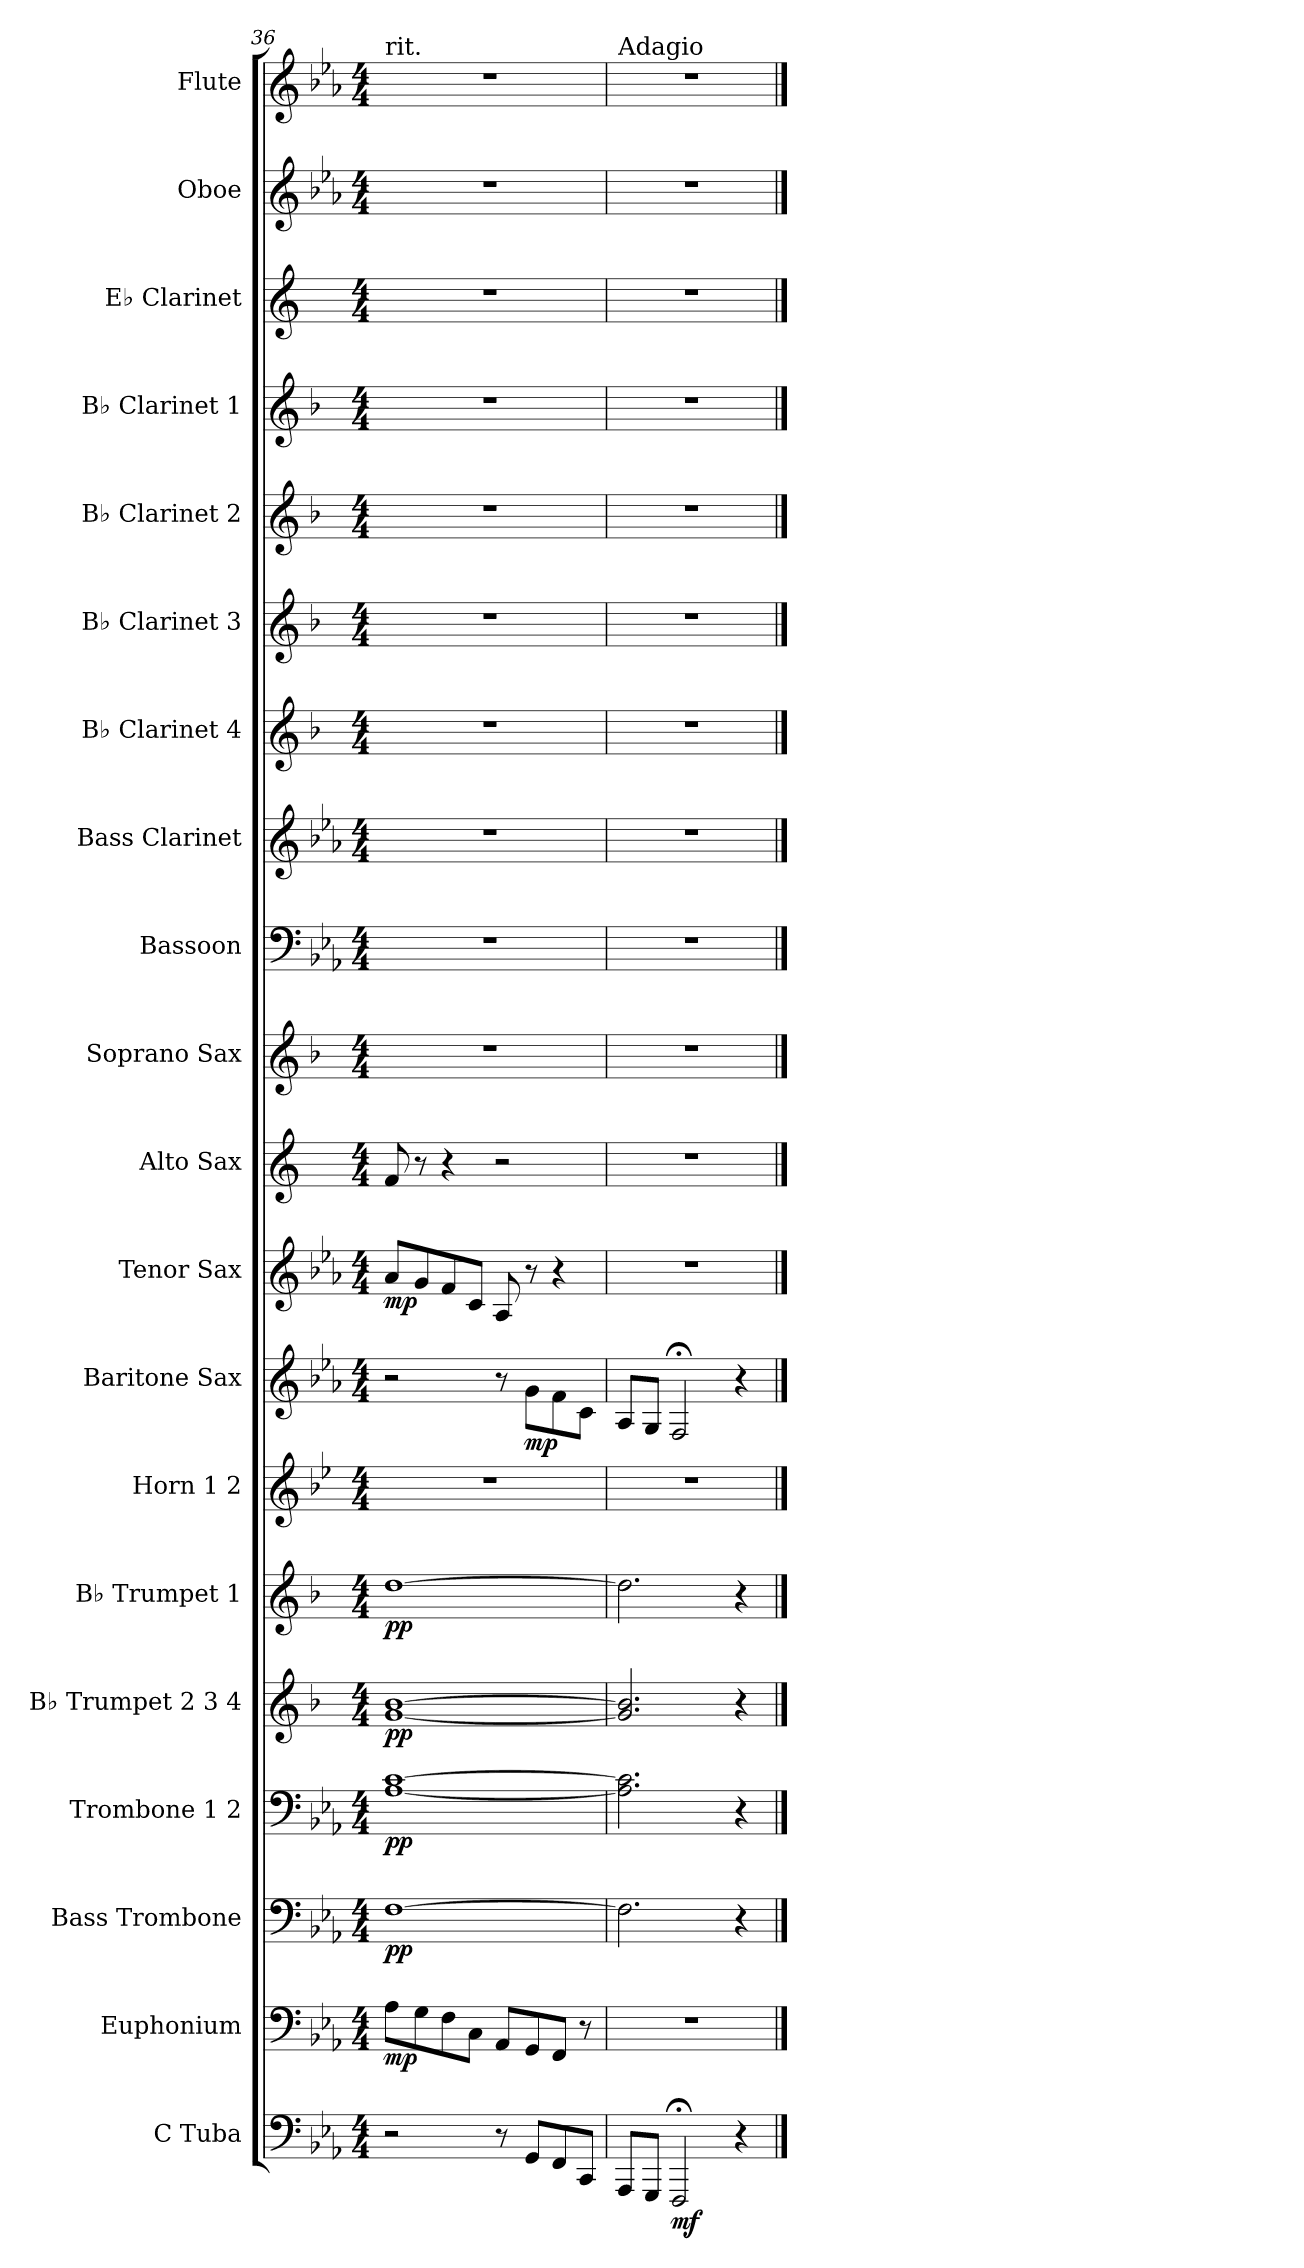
**kern	**dynam	**kern	**dynam	**kern	**dynam	**kern	**dynam	**kern	**dynam	**kern	**dynam	**kern	**kern	**dynam	**kern	**dynam	**kern	**kern	**kern	**kern	**kern	**kern	**kern	**kern	**kern	**kern	**kern
*part20	*part20	*part19	*part19	*part18	*part18	*part17	*part17	*part16	*part16	*part15	*part15	*part14	*part13	*part13	*part12	*part12	*part11	*part10	*part9	*part8	*part7	*part6	*part5	*part4	*part3	*part2	*part1
*staff20	*staff20	*staff19	*staff19	*staff18	*staff18	*staff17	*staff17	*staff16	*staff16	*staff15	*staff15	*staff14	*staff13	*staff13	*staff12	*staff12	*staff11	*staff10	*staff9	*staff8	*staff7	*staff6	*staff5	*staff4	*staff3	*staff2	*staff1
*I"C Tuba	*	*I"Euphonium	*	*I"Bass Trombone	*	*I"Trombone 1 2	*	*I"B♭ Trumpet 2 3 4	*	*I"B♭ Trumpet 1	*	*I"Horn 1 2	*I"Baritone Sax	*	*I"Tenor Sax	*	*I"Alto Sax	*I"Soprano Sax	*I"Bassoon	*I"Bass Clarinet	*I"B♭ Clarinet 4	*I"B♭ Clarinet 3	*I"B♭ Clarinet 2	*I"B♭ Clarinet 1	*I"E♭ Clarinet	*I"Oboe	*I"Flute
*I'C Tu.	*	*I'Eu.	*	*I'B. Trb.	*	*I'Trb. 1 2	*	*I'B♭ Tpt. 2 3 4	*	*I'B♭ Tpt. 1	*	*I'Hn. 1 2	*I'Bar. Sax.	*	*I'T. Sax.	*	*I'A. Sax.	*I'S. Sax.	*I'Bsn.	*I'B. Cl.	*I'B♭ Cl. 4	*I'B♭ Cl. 3	*I'B♭ Cl. 2	*I'B♭ Cl. 1	*I'E♭ Cl.	*I'Ob.	*I'Fl.
*clefF4	*	*clefF4	*	*clefF4	*	*clefF4	*	*clefG2	*	*clefG2	*	*clefG2	*clefG2	*	*clefG2	*	*clefG2	*clefG2	*clefF4	*clefG2	*clefG2	*clefG2	*clefG2	*clefG2	*clefG2	*clefG2	*clefG2
*	*	*	*	*	*	*	*	*ITrd1c2	*	*ITrd1c2	*	*ITrd4c7	*ITrd12c21	*	*ITrd8c14	*	*ITrd5c9	*ITrd1c2	*	*ITrd8c14	*ITrd1c2	*ITrd1c2	*ITrd1c2	*ITrd1c2	*ITrd-2c-3	*	*
*k[b-e-a-]	*	*k[b-e-a-]	*	*k[b-e-a-]	*	*k[b-e-a-]	*	*k[b-e-a-]	*	*k[b-e-a-]	*	*k[b-e-a-]	*k[b-e-a-]	*	*k[b-e-a-]	*	*k[b-e-a-]	*k[b-e-a-]	*k[b-e-a-]	*k[b-e-a-]	*k[b-e-a-]	*k[b-e-a-]	*k[b-e-a-]	*k[b-e-a-]	*k[b-e-a-]	*k[b-e-a-]	*k[b-e-a-]
*E-:	*	*E-:	*	*E-:	*	*E-:	*	*E-:	*	*E-:	*	*E-:	*E-:	*	*E-:	*	*E-:	*E-:	*E-:	*E-:	*E-:	*E-:	*E-:	*E-:	*E-:	*E-:	*E-:
*M4/4	*	*M4/4	*	*M4/4	*	*M4/4	*	*M4/4	*	*M4/4	*	*M4/4	*M4/4	*	*M4/4	*	*M4/4	*M4/4	*M4/4	*M4/4	*M4/4	*M4/4	*M4/4	*M4/4	*M4/4	*M4/4	*M4/4
=36	=36	=36	=36	=36	=36	=36	=36	=36	=36	=36	=36	=36	=36	=36	=36	=36	=36	=36	=36	=36	=36	=36	=36	=36	=36	=36	=36
!	!	!	!	!	!	!	!	!	!	!	!	!	!	!	!	!	!	!	!	!	!	!	!	!	!	!	!LO:TX:a:t=rit.
!	!	!	!LO:DY:b	!	!LO:DY:b	!	!LO:DY:b	!	!LO:DY:b	!	!LO:DY:b	!	!	!	!	!LO:DY:b	!	!	!	!	!	!	!	!	!	!	!
2r	.	8A-\L	mp	[1F	pp	[1A- [1c	pp	[1f [1a-	pp	[1cc	pp	1r	2r	.	8A-/L	mp	8A-/	1r	1r	1r	1r	1r	1r	1r	1r	1r	1r
.	.	8G\	.	.	.	.	.	.	.	.	.	.	.	.	8G/	.	8r	.	.	.	.	.	.	.	.	.	.
.	.	8F\	.	.	.	.	.	.	.	.	.	.	.	.	8F/	.	4r	.	.	.	.	.	.	.	.	.	.
.	.	8C\J	.	.	.	.	.	.	.	.	.	.	.	.	8C/J	.	.	.	.	.	.	.	.	.	.	.	.
8r	.	8AA-/L	.	.	.	.	.	.	.	.	.	.	8r	.	8AA-/	.	2r	.	.	.	.	.	.	.	.	.	.
!	!	!	!	!	!	!	!	!	!	!	!	!	!	!LO:DY:b	!	!	!	!	!	!	!	!	!	!	!	!	!
8GG/L	.	8GG/	.	.	.	.	.	.	.	.	.	.	8G\L	mp	8r	.	.	.	.	.	.	.	.	.	.	.	.
8FF/	.	8FF/J	.	.	.	.	.	.	.	.	.	.	8F\	.	4r	.	.	.	.	.	.	.	.	.	.	.	.
8CC/J	.	8r	.	.	.	.	.	.	.	.	.	.	8C\J	.	.	.	.	.	.	.	.	.	.	.	.	.	.
=37	=37	=37	=37	=37	=37	=37	=37	=37	=37	=37	=37	=37	=37	=37	=37	=37	=37	=37	=37	=37	=37	=37	=37	=37	=37	=37	=37
!	!	!	!	!	!	!	!	!	!	!	!	!	!	!	!	!	!	!	!	!	!	!	!	!	!	!	!LO:TX:a:t=Adagio
8AAA-/L	.	1r	.	2.F\]	.	2.A-\] 2.c\]	.	2.f/] 2.a-/]	.	2.cc\]	.	1r	8AA-/L	.	1r	.	1r	1r	1r	1r	1r	1r	1r	1r	1r	1r	1r
8GGG/J	.	.	.	.	.	.	.	.	.	.	.	.	8GG/J	.	.	.	.	.	.	.	.	.	.	.	.	.	.
!	!LO:DY:b	!	!	!	!	!	!	!	!	!	!	!	!	!	!	!	!	!	!	!	!	!	!	!	!	!	!
2FFF;</	mf	.	.	.	.	.	.	.	.	.	.	.	2FF;</	.	.	.	.	.	.	.	.	.	.	.	.	.	.
4r	.	.	.	4r	.	4r	.	4r	.	4r	.	.	4r	.	.	.	.	.	.	.	.	.	.	.	.	.	.
==	==	==	==	==	==	==	==	==	==	==	==	==	==	==	==	==	==	==	==	==	==	==	==	==	==	==	==
*-	*-	*-	*-	*-	*-	*-	*-	*-	*-	*-	*-	*-	*-	*-	*-	*-	*-	*-	*-	*-	*-	*-	*-	*-	*-	*-	*-
